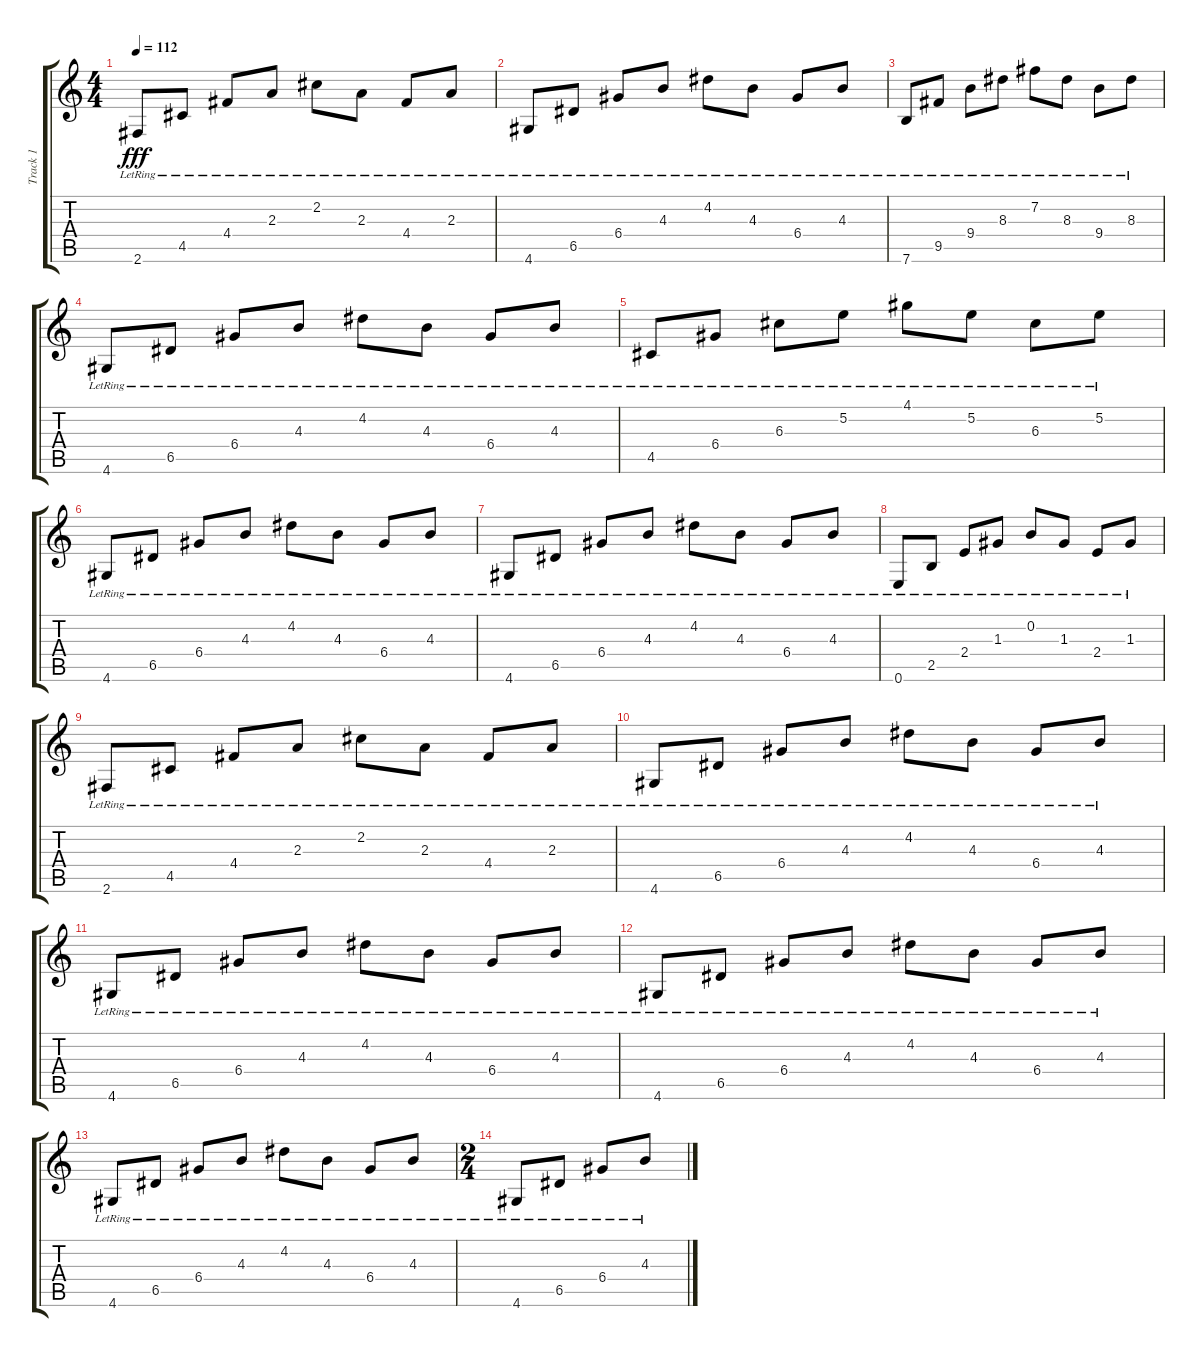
\track ("Track 1" "Track 1") {instrument electricguitarclean}
\staff {score tabs}
\tuning (E4 B3 G3 D3 A2 E2) {hide}
\ts (4 4)
\tempo 112
\clef g2
\ks c
2.6{lr}.8{dy fff} 4.5{lr}.8 4.4{lr}.8 2.3{lr}.8 2.2{lr}.8 2.3{lr}.8 4.4{lr}.8 2.3{lr}.8 |
4.6{lr}.8 6.5{lr}.8 6.4{lr}.8 4.3{lr}.8 4.2{lr}.8 4.3{lr}.8 6.4{lr}.8 4.3{lr}.8 |
7.6{lr}.8 9.5{lr}.8 9.4{lr}.8 8.3{lr}.8 7.2{lr}.8 8.3{lr}.8 9.4{lr}.8 8.3{lr}.8 |
4.6{lr}.8 6.5{lr}.8 6.4{lr}.8 4.3{lr}.8 4.2{lr}.8 4.3{lr}.8 6.4{lr}.8 4.3{lr}.8 |
4.5{lr}.8 6.4{lr}.8 6.3{lr}.8 5.2{lr}.8 4.1{lr}.8 5.2{lr}.8 6.3{lr}.8 5.2{lr}.8 |
4.6{lr}.8 6.5{lr}.8 6.4{lr}.8 4.3{lr}.8 4.2{lr}.8 4.3{lr}.8 6.4{lr}.8 4.3{lr}.8 |
4.6{lr}.8 6.5{lr}.8 6.4{lr}.8 4.3{lr}.8 4.2{lr}.8 4.3{lr}.8 6.4{lr}.8 4.3{lr}.8 |
0.6{lr}.8 2.5{lr}.8 2.4{lr}.8 1.3{lr}.8 0.2{lr}.8 1.3{lr}.8 2.4{lr}.8 1.3{lr}.8 |
2.6{lr}.8 4.5{lr}.8 4.4{lr}.8 2.3{lr}.8 2.2{lr}.8 2.3{lr}.8 4.4{lr}.8 2.3{lr}.8 |
4.6{lr}.8 6.5{lr}.8 6.4{lr}.8 4.3{lr}.8 4.2{lr}.8 4.3{lr}.8 6.4{lr}.8 4.3{lr}.8 |
4.6{lr}.8 6.5{lr}.8 6.4{lr}.8 4.3{lr}.8 4.2{lr}.8 4.3{lr}.8 6.4{lr}.8 4.3{lr}.8 |
4.6{lr}.8{volume 0} 6.5{lr}.8 6.4{lr}.8 4.3{lr}.8 4.2{lr}.8 4.3{lr}.8 6.4{lr}.8 4.3{lr}.8 |
4.6{lr}.8 6.5{lr}.8 6.4{lr}.8 4.3{lr}.8 4.2{lr}.8 4.3{lr}.8 6.4{lr}.8 4.3{lr}.8 |
\ts (2 4)
4.6{lr}.8 6.5{lr}.8 6.4{lr}.8 4.3{lr}.8
